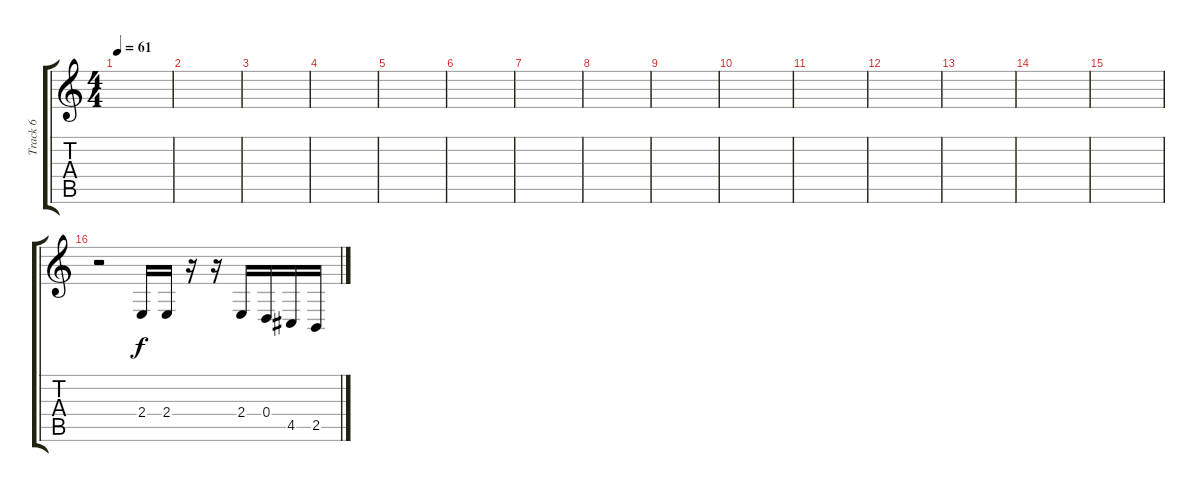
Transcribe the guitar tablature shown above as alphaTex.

\track ("Track 6" "Track 6") {instrument melodictom}
\staff {score tabs}
\tuning (E4 B3 G3 D3 A2 E2) {hide}
\ts (4 4)
\tempo 61
\clef g2
\ks c
|
|
|
|
|
|
|
|
|
|
|
|
|
|
|
r.2 2.4.16 2.4.16 r.16 r.16 2.4.16 0.4.16 4.5.16 2.5.16
